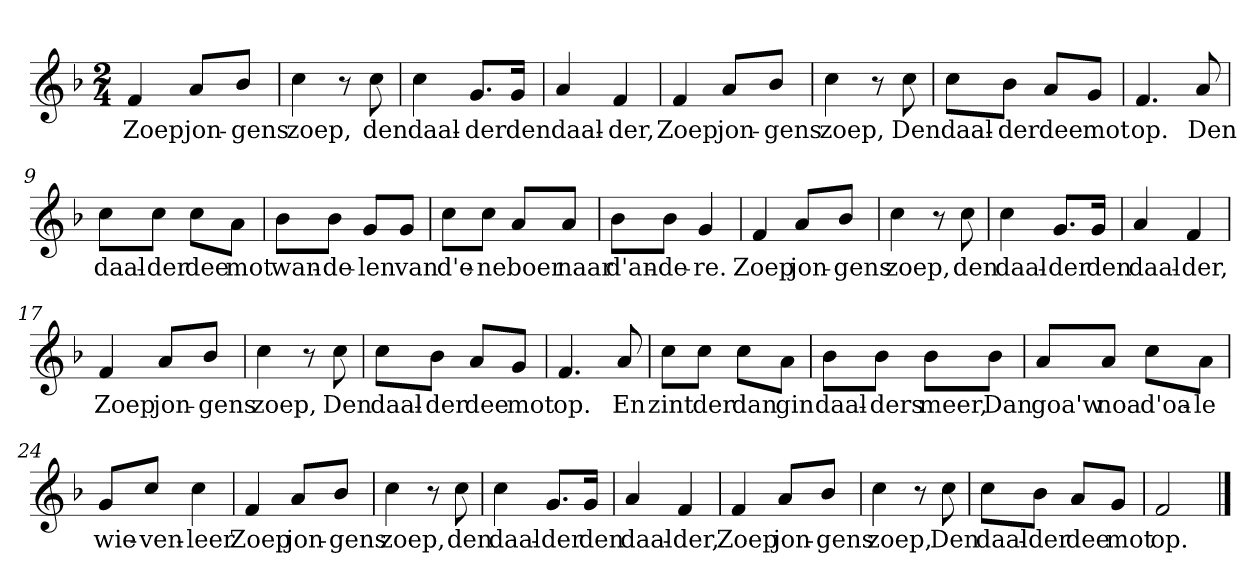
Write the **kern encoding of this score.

**kern	**text
*part1	*part1
*staff1	*staff1
*clefG2	*
*k[b-]	*
*F:	*
*M2/4	*
*MM120	*
=1	=1
4f	Zoep
8a/L	jon-
8b-/J	-gens
=2	=2
4cc	zoep,
8r	.
8cc	den
=3	=3
4cc	daal-
8.g/L	-der
16g/Jk	den
=4	=4
4a	daal-
4f	-der,
=5	=5
4f	Zoep
8a/L	jon-
8b-/J	-gens
=6	=6
4cc	zoep,
8r	.
8cc	Den
=7	=7
8cc\L	daal-
8b-\J	-der
8a/L	dee
8g/J	mot
=8	=8
4.f	op.
8a	Den
=9	=9
8cc\L	daal-
8cc\J	-der
8cc\L	dee
8a\J	mot
=10	=10
8b-\L	wan-
8b-\J	-de-
8g/L	-len
8g/J	van
=11	=11
8cc\L	d'e-
8cc\J	-ne
8a/L	boer
8a/J	naar
=12	=12
8b-\L	d'an-
8b-\J	-de-
4g	-re.
=13	=13
4f	Zoep
8a/L	jon-
8b-/J	-gens
=14	=14
4cc	zoep,
8r	.
8cc	den
=15	=15
4cc	daal-
8.g/L	-der
16g/Jk	den
=16	=16
4a	daal-
4f	-der,
=17	=17
4f	Zoep
8a/L	jon-
8b-/J	-gens
=18	=18
4cc	zoep,
8r	.
8cc	Den
=19	=19
8cc\L	daal-
8b-\J	-der
8a/L	dee
8g/J	mot
=20	=20
4.f	op.
8a	En
=21	=21
8cc\L	zint
8cc\J	der
8cc\L	dan
8a\J	gin
=22	=22
8b-\L	daal-
8b-\J	-ders
8b-\L	meer,
8b-\J	Dan
=23	=23
8a/L	goa'w
8a/J	noa
8cc\L	d'oa-
8a\J	-le
=24	=24
8g/L	wie-
8cc/J	-ven-
4cc	-leer
=25	=25
4f	Zoep
8a/L	jon-
8b-/J	-gens
=26	=26
4cc	zoep,
8r	.
8cc	den
=27	=27
4cc	daal-
8.g/L	-der
16g/Jk	den
=28	=28
4a	daal-
4f	-der,
=29	=29
4f	Zoep
8a/L	jon-
8b-/J	-gens
=30	=30
4cc	zoep,
8r	.
8cc	Den
=31	=31
8cc\L	daal-
8b-\J	-der
8a/L	dee
8g/J	mot
=32	=32
2f	op.
==	==
*-	*-
